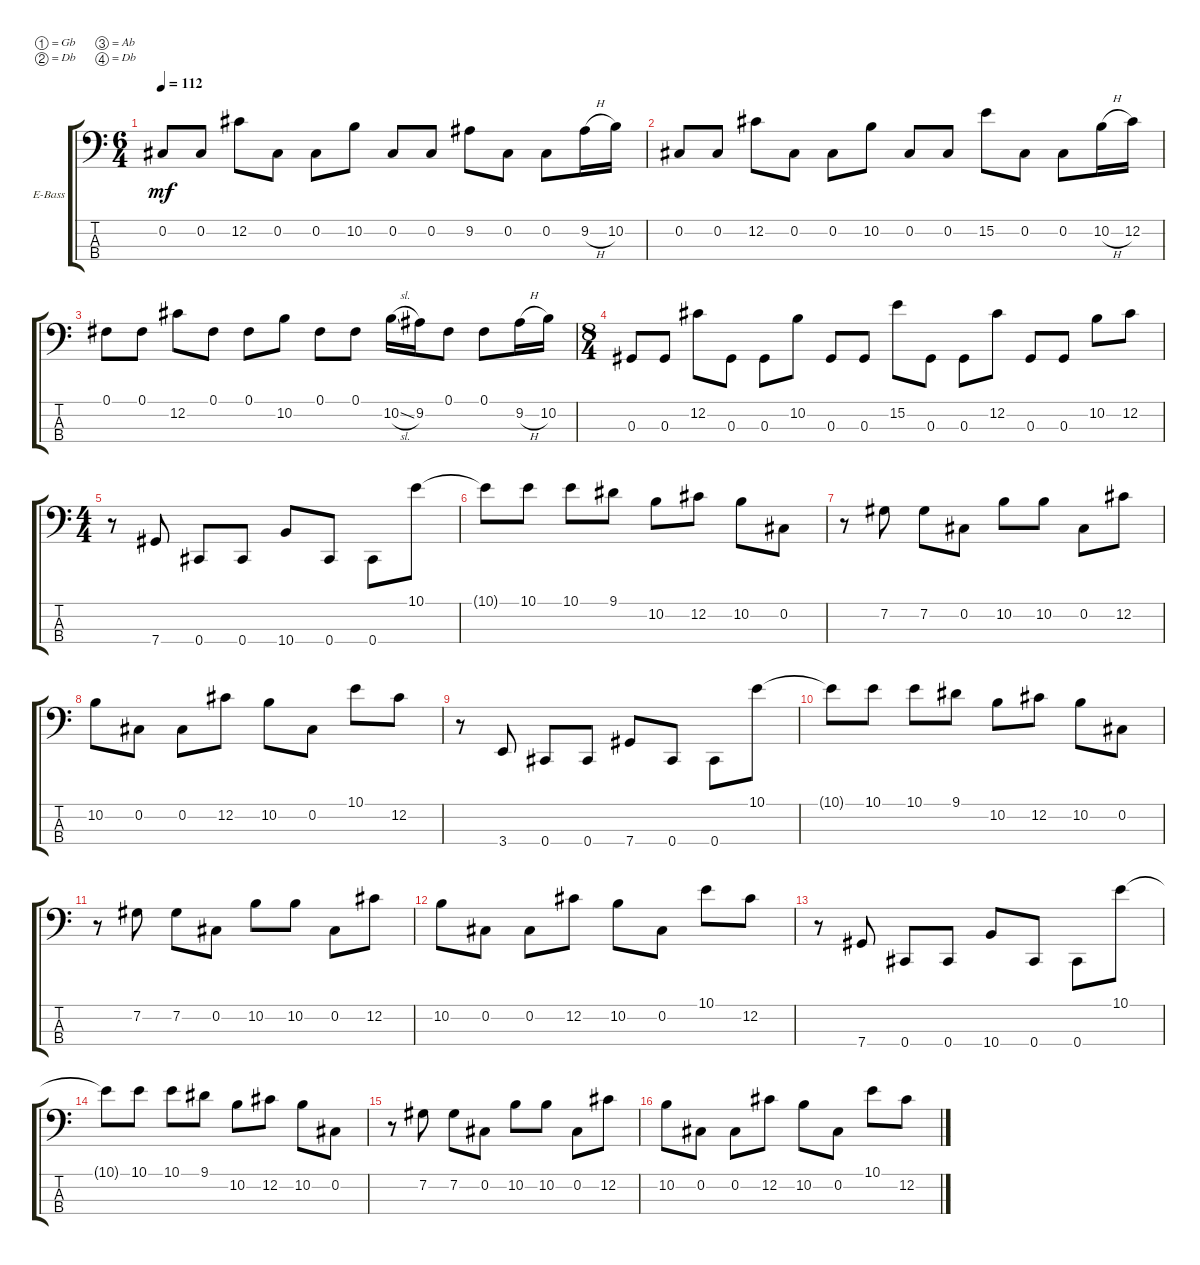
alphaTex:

\defaultSystemsLayout 4
\bracketExtendMode groupsimilarinstruments
\firstSystemTrackNameOrientation horizontal
\otherSystemsTrackNameOrientation horizontal
\track ("Electric Bass" "E-Bass") {instrument electricbassfinger}
\staff {score tabs}
\tuning (Gb2 Db2 Ab1 Db1)
\ts (6 4)
\tempo 112
\clef f4
\ks c
0.2.8{dy mf} 0.2.8 12.2.8 0.2.8 0.2.8 10.2.8 0.2.8 0.2.8 9.2.8 0.2.8 0.2.8 9.2{h}.16 10.2.16 |
0.2.8 0.2.8 12.2.8 0.2.8 0.2.8 10.2.8 0.2.8 0.2.8 15.2.8 0.2.8 0.2.8 10.2{h}.16 12.2.16 |
0.1.8 0.1.8 12.2.8 0.1.8 0.1.8 10.2.8 0.1.8 0.1.8 10.2{sl}.16 9.2.16 0.1.8 0.1.8 9.2{h}.16 10.2.16 |
\ts (8 4)
0.3.8 0.3.8 12.2.8 0.3.8 0.3.8 10.2.8 0.3.8 0.3.8 15.2.8 0.3.8 0.3.8 12.2.8 0.3.8 0.3.8 10.2.8 12.2.8 |
\ts (4 4)
r.8 7.4.8 0.4.8 0.4.8 10.4.8 0.4.8 0.4.8 10.1.8 |
10.1{t}.8 10.1.8 10.1.8 9.1.8 10.2.8 12.2.8 10.2.8 0.2.8 |
r.8 7.2.8 7.2.8 0.2.8 10.2.8 10.2.8 0.2.8 12.2.8 |
10.2.8 0.2.8 0.2.8 12.2.8 10.2.8 0.2.8 10.1.8 12.2.8 |
r.8 3.4.8 0.4.8 0.4.8 7.4.8 0.4.8 0.4.8 10.1.8 |
10.1{t}.8 10.1.8 10.1.8 9.1.8 10.2.8 12.2.8 10.2.8 0.2.8 |
r.8 7.2.8 7.2.8 0.2.8 10.2.8 10.2.8 0.2.8 12.2.8 |
10.2.8 0.2.8 0.2.8 12.2.8 10.2.8 0.2.8 10.1.8 12.2.8 |
r.8 7.4.8 0.4.8 0.4.8 10.4.8 0.4.8 0.4.8 10.1.8 |
10.1{t}.8 10.1.8 10.1.8 9.1.8 10.2.8 12.2.8 10.2.8 0.2.8 |
r.8 7.2.8 7.2.8 0.2.8 10.2.8 10.2.8 0.2.8 12.2.8 |
10.2.8 0.2.8 0.2.8 12.2.8 10.2.8 0.2.8 10.1.8 12.2.8
